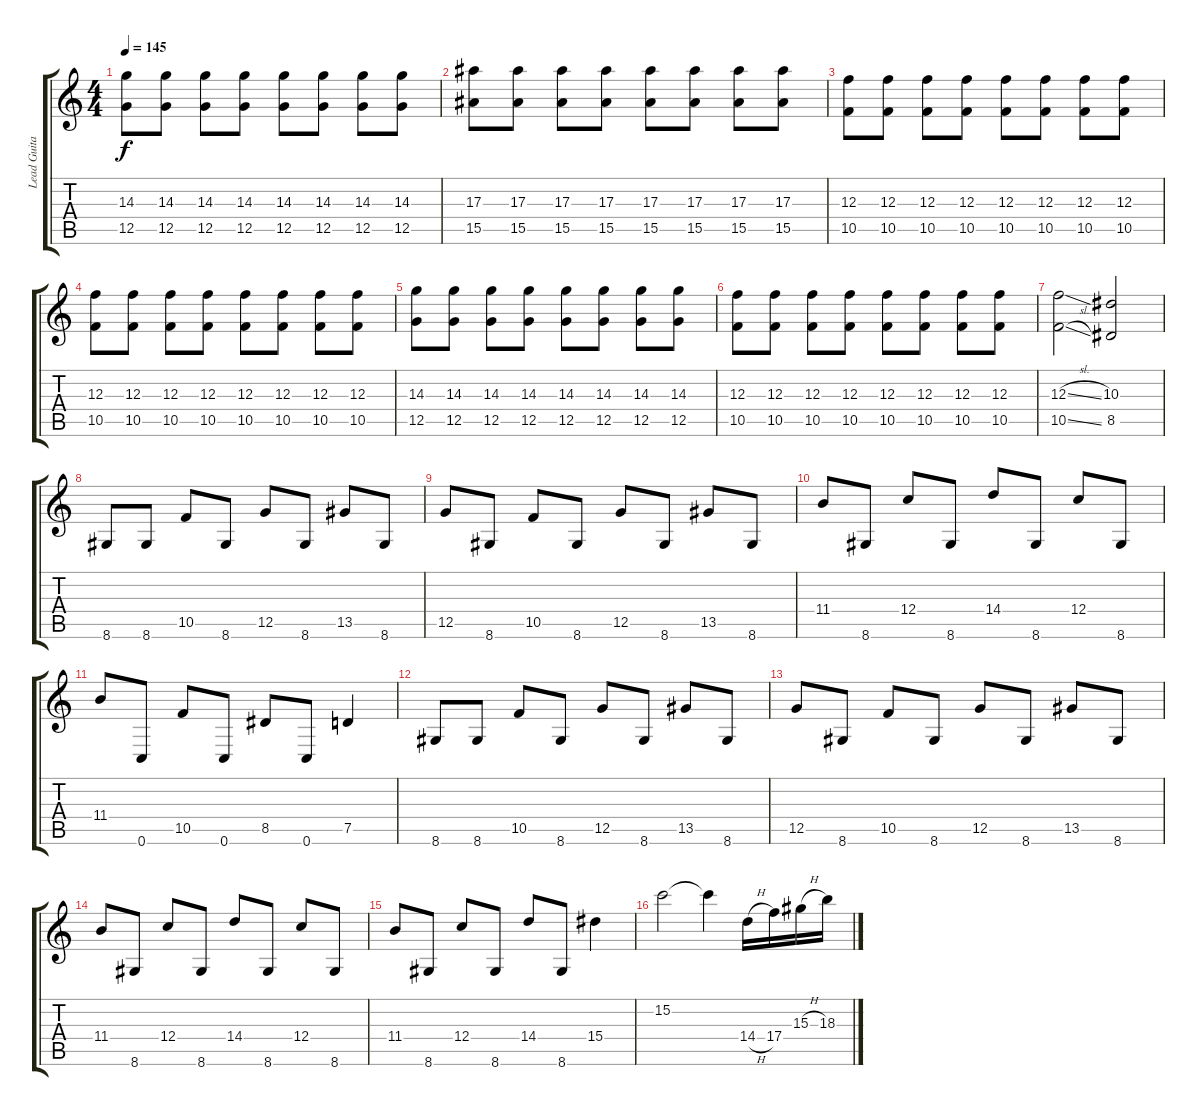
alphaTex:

\track ("Lead Guitar" "Lead Guita") {instrument overdrivenguitar}
\staff {score tabs}
\tuning (D4 A3 F3 C3 G2 C2) {hide}
\ts (4 4)
\tempo 145
\clef g2
\ks c
(14.3 12.5).8{dy f} (14.3 12.5).8 (14.3 12.5).8 (14.3 12.5).8 (14.3 12.5).8 (14.3 12.5).8 (14.3 12.5).8 (14.3 12.5).8 |
(17.3 15.5).8 (17.3 15.5).8 (17.3 15.5).8 (17.3 15.5).8 (17.3 15.5).8 (17.3 15.5).8 (17.3 15.5).8 (17.3 15.5).8 |
(12.3 10.5).8 (12.3 10.5).8 (12.3 10.5).8 (12.3 10.5).8 (12.3 10.5).8 (12.3 10.5).8 (12.3 10.5).8 (12.3 10.5).8 |
(12.3 10.5).8 (12.3 10.5).8 (12.3 10.5).8 (12.3 10.5).8 (12.3 10.5).8 (12.3 10.5).8 (12.3 10.5).8 (12.3 10.5).8 |
(14.3 12.5).8 (14.3 12.5).8 (14.3 12.5).8 (14.3 12.5).8 (14.3 12.5).8 (14.3 12.5).8 (14.3 12.5).8 (14.3 12.5).8 |
(12.3 10.5).8 (12.3 10.5).8 (12.3 10.5).8 (12.3 10.5).8 (12.3 10.5).8 (12.3 10.5).8 (12.3 10.5).8 (12.3 10.5).8 |
(12.3{sl} 10.5{sl}).2 (10.3 8.5).2 |
8.6.8 8.6.8 10.5.8 8.6.8 12.5.8 8.6.8 13.5.8 8.6.8 |
12.5.8 8.6.8 10.5.8 8.6.8 12.5.8 8.6.8 13.5.8 8.6.8 |
11.4.8 8.6.8 12.4.8 8.6.8 14.4.8 8.6.8 12.4.8 8.6.8 |
11.4.8 0.6.8 10.5.8 0.6.8 8.5.8 0.6.8 7.5.4 |
8.6.8 8.6.8 10.5.8 8.6.8 12.5.8 8.6.8 13.5.8 8.6.8 |
12.5.8 8.6.8 10.5.8 8.6.8 12.5.8 8.6.8 13.5.8 8.6.8 |
11.4.8 8.6.8 12.4.8 8.6.8 14.4.8 8.6.8 12.4.8 8.6.8 |
11.4.8 8.6.8 12.4.8 8.6.8 14.4.8 8.6.8 15.4.4 |
15.2.2 15.2{t}.4 14.4{h}.16 17.4.16 15.3{h}.16 18.3.16
